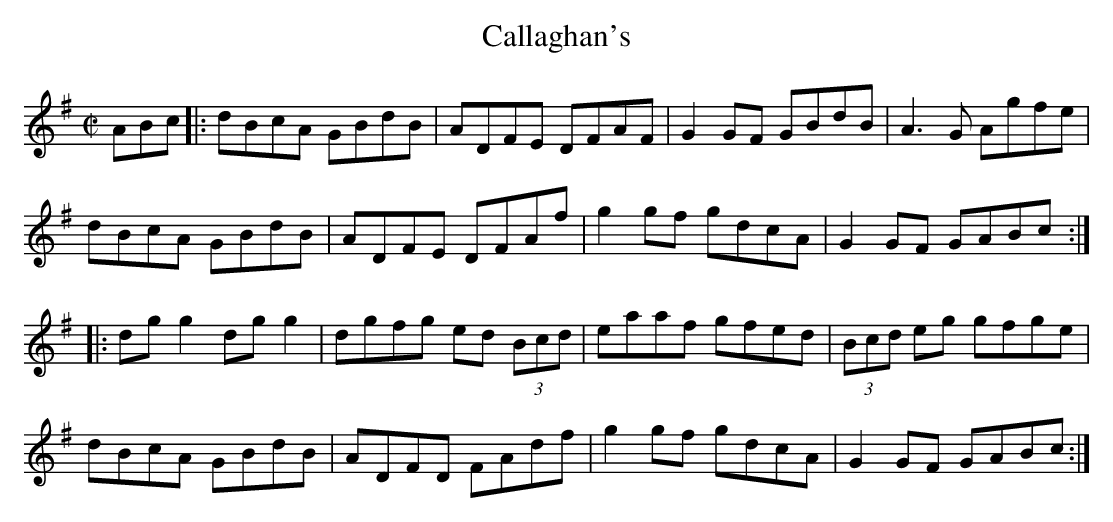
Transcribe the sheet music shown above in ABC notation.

X:1
T:Callaghan's
M:C|
K:G
ABc|:dBcA GBdB|ADFE DFAF|G2GF GBdB|A3G Agfe|
dBcA GBdB|ADFE DFAf|g2gf gdcA|G2GF GABc:|
|:dgg2 dgg2|dgfg ed (3Bcd|eaaf gfed|(3Bcd eg gfge|
dBcA GBdB|ADFD FAdf|g2gf gdcA|G2GF GABc:|
